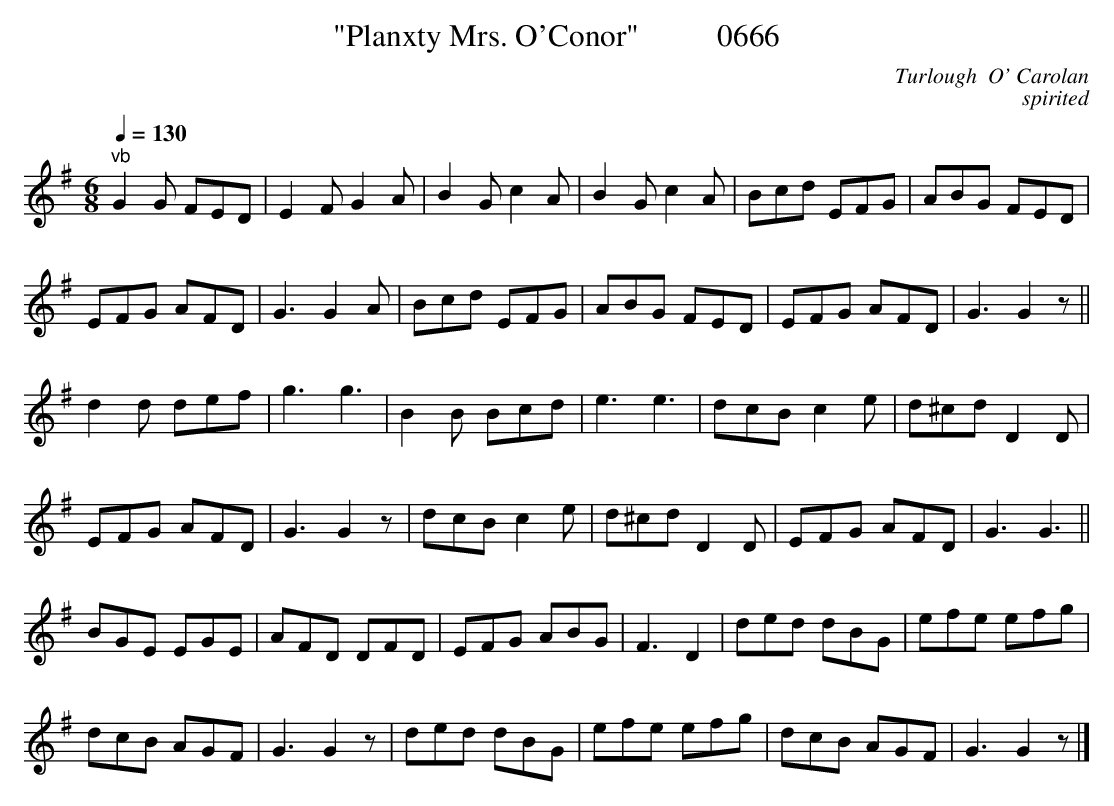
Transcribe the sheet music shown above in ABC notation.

X:1
T:"Planxty Mrs. O'Conor"          0666
C:Turlough  O' Carolan
C:spirited
Q:1/4=130
M:6/8
L:1/8
K:G
"^vb"G2G FED|E2F G2A|B2G c2A|B2G c2A|Bcd EFG|ABG FED|
EFG AFD|G3G2A|Bcd EFG|ABG FED|EFG AFD|G3G2z||
d2d def|g3g3|B2B Bcd|e3e3|dcB c2e|d^cd D2D|
EFG AFD|G3G2z|dcB c2e|d^cd D2D|EFG AFD|G3G3||
BGE EGE|AFD DFD|EFG ABG|F3D2|ded dBG|efe efg|
dcB AGF|G3G2z|ded dBG|efe efg|dcB AGF|G3G2z|]
